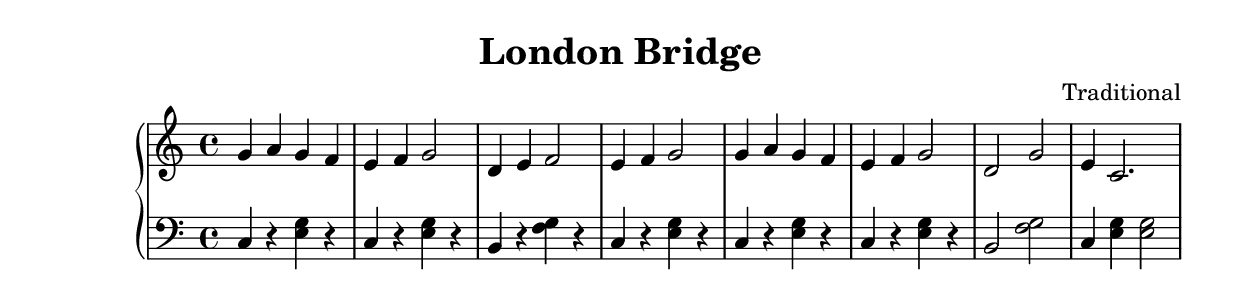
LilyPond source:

\header {
  title = "London Bridge"
  composer = "Traditional"
}
\version "2.16.2"


upper = \relative c'' {
  \clef treble
  \key c \major
  \time 4/4
  g a g f e f g2 d4 e f2 e4 f g2 g4 a g f e f g2 d g e4 c2.
}

lower = \relative c {
  \clef bass
  \key c \major
  \time 4/4
  c4 r <e g> r c r <e g> r b r <f' g> r  c r <e g> r c r <e g> r c r <e g> r b2 <f' g> c4 <e g> <e g>2
}

\score {
  
  \new PianoStaff <<
     \new Staff = "upper" \upper
     \new Staff = "lower" \lower
  >>
  }